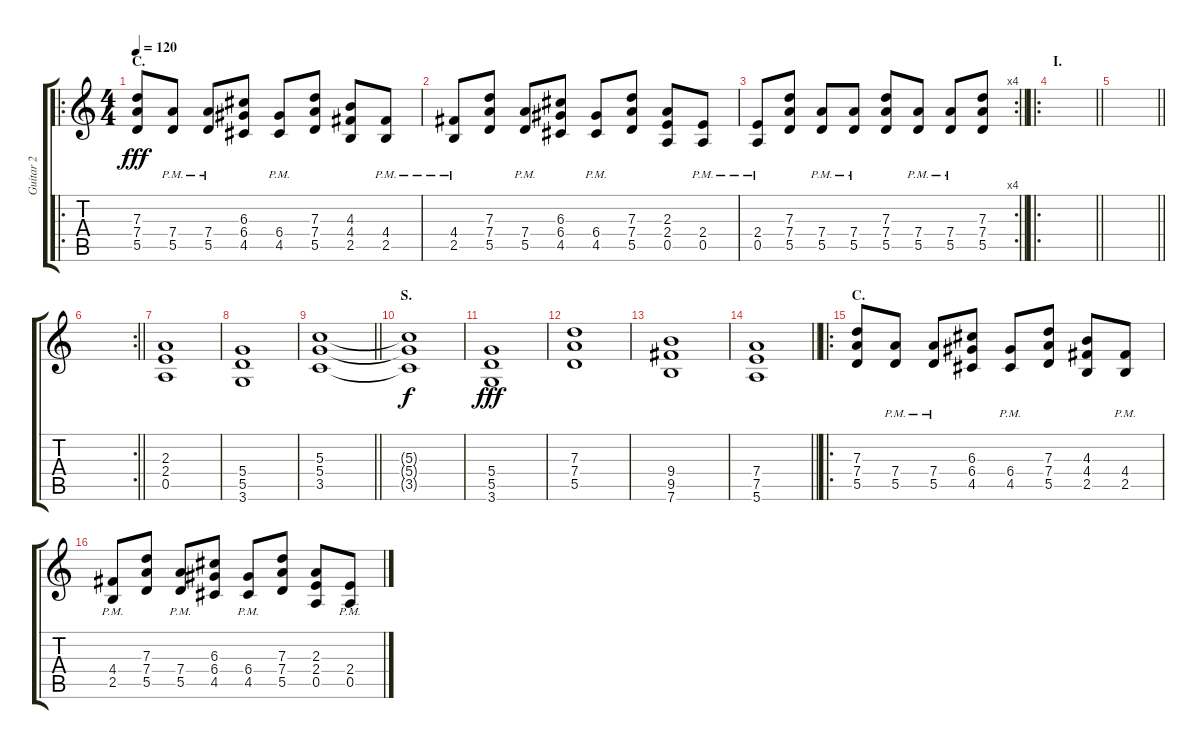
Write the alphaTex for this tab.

\track ("Guitar 2" "Guitar 2") {instrument distortionguitar}
\staff {score tabs}
\tuning (E4 B3 G3 D3 A2 E2) {hide}
\ro
\ts (4 4)
\section ("" "C.")
\tempo 120
\clef g2
\ks c
(7.3 7.4 5.5).8{dy fff} (7.4{pm} 5.5{pm}).8 (7.4{pm} 5.5{pm}).8 (6.3 6.4 4.5).8 (6.4{pm} 4.5{pm}).8 (7.3 7.4 5.5).8 (4.3 4.4 2.5).8 (4.4{pm} 2.5{pm}).8 |
(4.4{pm} 2.5{pm}).8 (7.3 7.4 5.5).8 (7.4{pm} 5.5{pm}).8 (6.3 6.4 4.5).8 (6.4{pm} 4.5{pm}).8 (7.3 7.4 5.5).8 (2.3 2.4 0.5).8 (2.4{pm} 0.5{pm}).8 |
\rc 4
\barLineRight lightlight
(2.4{pm} 0.5{pm}).8 (7.3 7.4 5.5).8 (7.4{pm} 5.5{pm}).8 (7.4{pm} 5.5{pm}).8 (7.3 7.4 5.5).8 (7.4{pm} 5.5{pm}).8 (7.4{pm} 5.5{pm}).8 (7.3 7.4 5.5).8 |
\ro
\section ("" "I.")
\barLineRight lightlight
|
\barLineRight lightlight
|
\rc 2
\barLineRight lightlight
|
(2.3 2.4 0.5).1 |
(5.4 5.5 3.6).1 |
\barLineRight lightlight
(5.3 5.4 3.5).1 |
\section ("" "S.")
(5.3{t} 5.4{t} 3.5{t}).1{dy f} |
(5.4 5.5 3.6).1{dy fff} |
(7.3 7.4 5.5).1 |
(9.4 9.5 7.6).1 |
\barLineRight lightlight
(7.4 7.5 5.6).1 |
\ro
\section ("" "C.")
(7.3 7.4 5.5).8 (7.4{pm} 5.5{pm}).8 (7.4{pm} 5.5{pm}).8 (6.3 6.4 4.5).8 (6.4{pm} 4.5{pm}).8 (7.3 7.4 5.5).8 (4.3 4.4 2.5).8 (4.4{pm} 2.5{pm}).8 |
(4.4{pm} 2.5{pm}).8 (7.3 7.4 5.5).8 (7.4{pm} 5.5{pm}).8 (6.3 6.4 4.5).8 (6.4{pm} 4.5{pm}).8 (7.3 7.4 5.5).8 (2.3 2.4 0.5).8 (2.4{pm} 0.5{pm}).8
